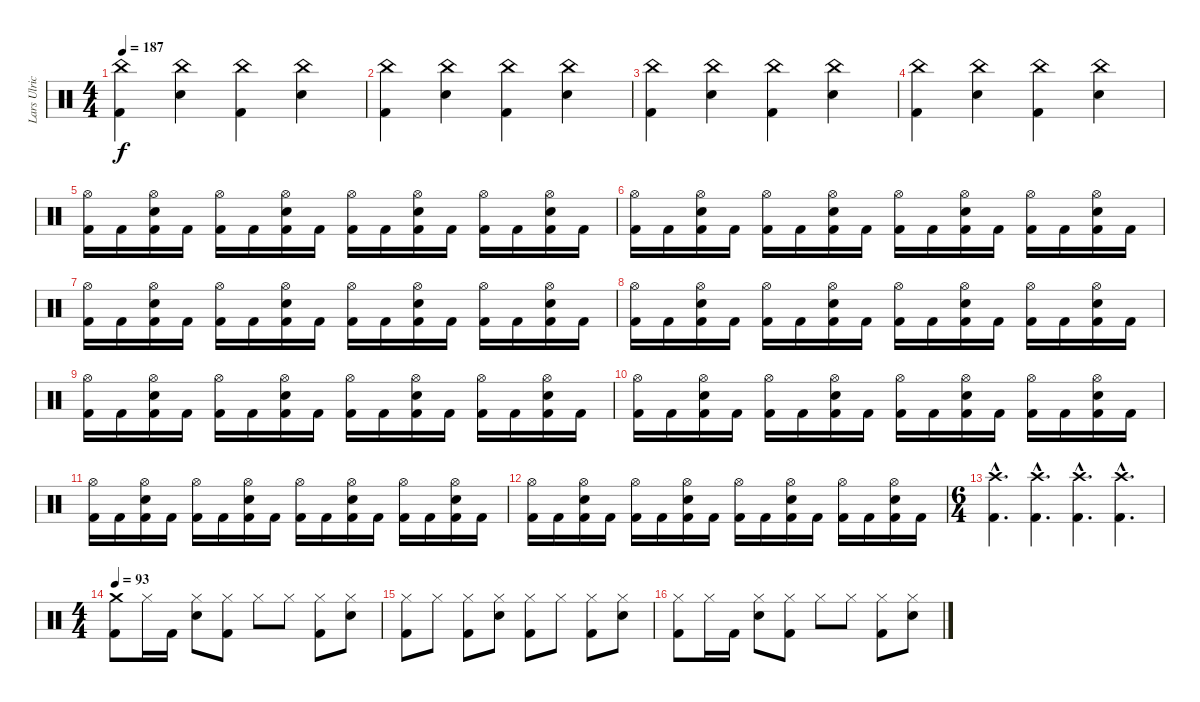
\track ("Lars Ulrich" "Lars Ulric") {instrument percussion}
\staff {score}
\articulation defaults
\ts (4 4)
\tempo 187
\clef neutral
\ks c
("China (hit)" "Kick (hit) 2").4{dy f} ("China (hit)" "Electric Snare (hit)").4 ("China (hit)" "Kick (hit) 2").4 ("China (hit)" "Electric Snare (hit)").4 |
("China (hit)" "Kick (hit) 2").4 ("China (hit)" "Electric Snare (hit)").4 ("China (hit)" "Kick (hit) 2").4 ("China (hit)" "Electric Snare (hit)").4 |
("China (hit)" "Kick (hit) 2").4 ("China (hit)" "Electric Snare (hit)").4 ("China (hit)" "Kick (hit) 2").4 ("China (hit)" "Electric Snare (hit)").4 |
("China (hit)" "Kick (hit) 2").4 ("China (hit)" "Electric Snare (hit)").4 ("China (hit)" "Kick (hit) 2").4 ("China (hit)" "Electric Snare (hit)").4 |
("Hi-Hat (open)" "Kick (hit) 2").16 "Kick (hit) 2".16 ("Hi-Hat (open)" "Electric Snare (hit)" "Kick (hit) 2").16 "Kick (hit) 2".16 ("Hi-Hat (open)" "Kick (hit) 2").16 "Kick (hit) 2".16 ("Hi-Hat (open)" "Electric Snare (hit)" "Kick (hit) 2").16 "Kick (hit) 2".16 ("Hi-Hat (open)" "Kick (hit) 2").16 "Kick (hit) 2".16 ("Hi-Hat (open)" "Electric Snare (hit)" "Kick (hit) 2").16 "Kick (hit) 2".16 ("Hi-Hat (open)" "Kick (hit) 2").16 "Kick (hit) 2".16 ("Hi-Hat (open)" "Electric Snare (hit)" "Kick (hit) 2").16 "Kick (hit) 2".16 |
("Hi-Hat (open)" "Kick (hit) 2").16 "Kick (hit) 2".16 ("Hi-Hat (open)" "Electric Snare (hit)" "Kick (hit) 2").16 "Kick (hit) 2".16 ("Hi-Hat (open)" "Kick (hit) 2").16 "Kick (hit) 2".16 ("Hi-Hat (open)" "Electric Snare (hit)" "Kick (hit) 2").16 "Kick (hit) 2".16 ("Hi-Hat (open)" "Kick (hit) 2").16 "Kick (hit) 2".16 ("Hi-Hat (open)" "Electric Snare (hit)" "Kick (hit) 2").16 "Kick (hit) 2".16 ("Hi-Hat (open)" "Kick (hit) 2").16 "Kick (hit) 2".16 ("Hi-Hat (open)" "Electric Snare (hit)" "Kick (hit) 2").16 "Kick (hit) 2".16 |
("Hi-Hat (open)" "Kick (hit) 2").16 "Kick (hit) 2".16 ("Hi-Hat (open)" "Electric Snare (hit)" "Kick (hit) 2").16 "Kick (hit) 2".16 ("Hi-Hat (open)" "Kick (hit) 2").16 "Kick (hit) 2".16 ("Hi-Hat (open)" "Electric Snare (hit)" "Kick (hit) 2").16 "Kick (hit) 2".16 ("Hi-Hat (open)" "Kick (hit) 2").16 "Kick (hit) 2".16 ("Hi-Hat (open)" "Electric Snare (hit)" "Kick (hit) 2").16 "Kick (hit) 2".16 ("Hi-Hat (open)" "Kick (hit) 2").16 "Kick (hit) 2".16 ("Hi-Hat (open)" "Electric Snare (hit)" "Kick (hit) 2").16 "Kick (hit) 2".16 |
("Hi-Hat (open)" "Kick (hit) 2").16 "Kick (hit) 2".16 ("Hi-Hat (open)" "Electric Snare (hit)" "Kick (hit) 2").16 "Kick (hit) 2".16 ("Hi-Hat (open)" "Kick (hit) 2").16 "Kick (hit) 2".16 ("Hi-Hat (open)" "Electric Snare (hit)" "Kick (hit) 2").16 "Kick (hit) 2".16 ("Hi-Hat (open)" "Kick (hit) 2").16 "Kick (hit) 2".16 ("Hi-Hat (open)" "Electric Snare (hit)" "Kick (hit) 2").16 "Kick (hit) 2".16 ("Hi-Hat (open)" "Kick (hit) 2").16 "Kick (hit) 2".16 ("Hi-Hat (open)" "Electric Snare (hit)" "Kick (hit) 2").16 "Kick (hit) 2".16 |
("Hi-Hat (open)" "Kick (hit) 2").16 "Kick (hit) 2".16 ("Hi-Hat (open)" "Electric Snare (hit)" "Kick (hit) 2").16 "Kick (hit) 2".16 ("Hi-Hat (open)" "Kick (hit) 2").16 "Kick (hit) 2".16 ("Hi-Hat (open)" "Electric Snare (hit)" "Kick (hit) 2").16 "Kick (hit) 2".16 ("Hi-Hat (open)" "Kick (hit) 2").16 "Kick (hit) 2".16 ("Hi-Hat (open)" "Electric Snare (hit)" "Kick (hit) 2").16 "Kick (hit) 2".16 ("Hi-Hat (open)" "Kick (hit) 2").16 "Kick (hit) 2".16 ("Hi-Hat (open)" "Electric Snare (hit)" "Kick (hit) 2").16 "Kick (hit) 2".16 |
("Hi-Hat (open)" "Kick (hit) 2").16 "Kick (hit) 2".16 ("Hi-Hat (open)" "Electric Snare (hit)" "Kick (hit) 2").16 "Kick (hit) 2".16 ("Hi-Hat (open)" "Kick (hit) 2").16 "Kick (hit) 2".16 ("Hi-Hat (open)" "Electric Snare (hit)" "Kick (hit) 2").16 "Kick (hit) 2".16 ("Hi-Hat (open)" "Kick (hit) 2").16 "Kick (hit) 2".16 ("Hi-Hat (open)" "Electric Snare (hit)" "Kick (hit) 2").16 "Kick (hit) 2".16 ("Hi-Hat (open)" "Kick (hit) 2").16 "Kick (hit) 2".16 ("Hi-Hat (open)" "Electric Snare (hit)" "Kick (hit) 2").16 "Kick (hit) 2".16 |
("Hi-Hat (open)" "Kick (hit) 2").16 "Kick (hit) 2".16 ("Hi-Hat (open)" "Electric Snare (hit)" "Kick (hit) 2").16 "Kick (hit) 2".16 ("Hi-Hat (open)" "Kick (hit) 2").16 "Kick (hit) 2".16 ("Hi-Hat (open)" "Electric Snare (hit)" "Kick (hit) 2").16 "Kick (hit) 2".16 ("Hi-Hat (open)" "Kick (hit) 2").16 "Kick (hit) 2".16 ("Hi-Hat (open)" "Electric Snare (hit)" "Kick (hit) 2").16 "Kick (hit) 2".16 ("Hi-Hat (open)" "Kick (hit) 2").16 "Kick (hit) 2".16 ("Hi-Hat (open)" "Electric Snare (hit)" "Kick (hit) 2").16 "Kick (hit) 2".16 |
("Hi-Hat (open)" "Kick (hit) 2").16 "Kick (hit) 2".16 ("Hi-Hat (open)" "Electric Snare (hit)" "Kick (hit) 2").16 "Kick (hit) 2".16 ("Hi-Hat (open)" "Kick (hit) 2").16 "Kick (hit) 2".16 ("Hi-Hat (open)" "Electric Snare (hit)" "Kick (hit) 2").16 "Kick (hit) 2".16 ("Hi-Hat (open)" "Kick (hit) 2").16 "Kick (hit) 2".16 ("Hi-Hat (open)" "Electric Snare (hit)" "Kick (hit) 2").16 "Kick (hit) 2".16 ("Hi-Hat (open)" "Kick (hit) 2").16 "Kick (hit) 2".16 ("Hi-Hat (open)" "Electric Snare (hit)" "Kick (hit) 2").16 "Kick (hit) 2".16 |
\ts (6 4)
("Crash high (hit)"{hac} "Kick (hit) 2"{hac}).4{d} ("Crash high (hit)"{hac} "Kick (hit) 2"{hac}).4{d} ("Crash high (hit)"{hac} "Kick (hit) 2"{hac}).4{d} ("Crash high (hit)"{hac} "Kick (hit) 2"{hac}).4{d} |
\ts (4 4)
\tempo 93
("Crash medium (hit)" "Kick (hit) 2").8 "Hi-Hat (closed)".16 "Kick (hit) 2".16 ("Hi-Hat (closed)" "Electric Snare (hit)").8 ("Hi-Hat (closed)" "Kick (hit) 2").8 "Hi-Hat (closed)".8 "Hi-Hat (closed)".8 ("Hi-Hat (closed)" "Kick (hit) 2").8 ("Hi-Hat (closed)" "Electric Snare (hit)").8 |
("Hi-Hat (closed)" "Kick (hit) 2").8 "Hi-Hat (closed)".8 ("Hi-Hat (closed)" "Kick (hit) 2").8 ("Hi-Hat (closed)" "Electric Snare (hit)").8 ("Hi-Hat (closed)" "Kick (hit) 2").8 "Hi-Hat (closed)".8 ("Hi-Hat (closed)" "Kick (hit) 2").8 ("Hi-Hat (closed)" "Electric Snare (hit)").8 |
("Hi-Hat (closed)" "Kick (hit) 2").8 "Hi-Hat (closed)".16 "Kick (hit) 2".16 ("Hi-Hat (closed)" "Electric Snare (hit)").8 ("Hi-Hat (closed)" "Kick (hit) 2").8 "Hi-Hat (closed)".8 "Hi-Hat (closed)".8 ("Hi-Hat (closed)" "Kick (hit) 2").8 ("Hi-Hat (closed)" "Electric Snare (hit)").8
